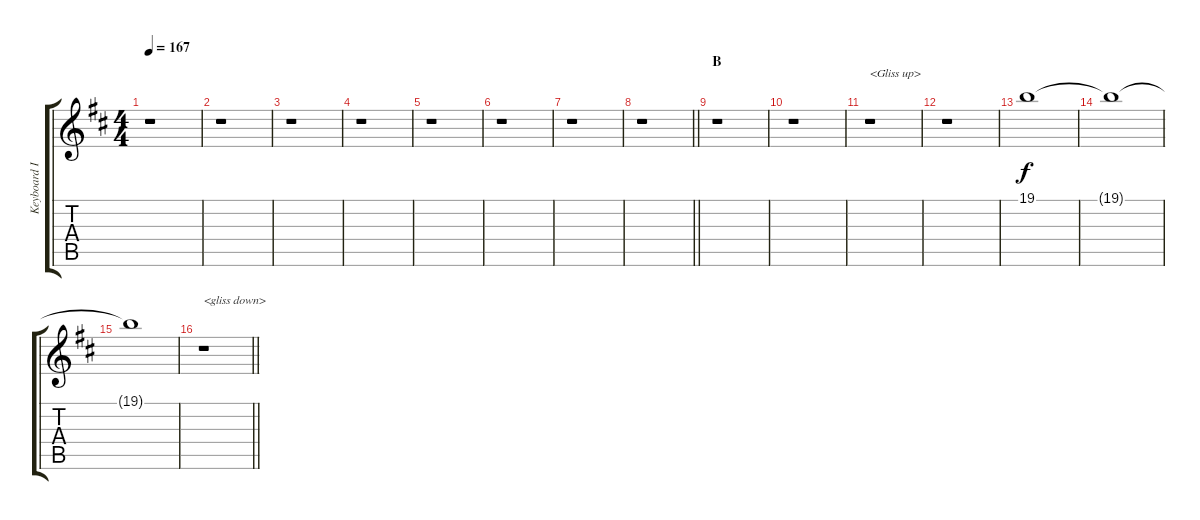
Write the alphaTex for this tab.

\track ("Keyboard I" "Keyboard I") {instrument lead2sawtooth}
\staff {score tabs}
\tuning (E4 B3 G3 D3 A2 E2) {hide}
\ts (4 4)
\tempo 167
\clef g2
\ks d
r.1{dy f} |
r.1 |
r.1 |
r.1 |
r.1 |
r.1 |
r.1 |
\barLineRight lightlight
r.1 |
\section ("" "B")
r.1 |
r.1 |
r.1{txt "<Gliss up>"} |
r.1 |
19.1.1 |
19.1{t}.1 |
19.1{t}.1 |
\barLineRight lightlight
r.1{txt "<gliss down>"}
